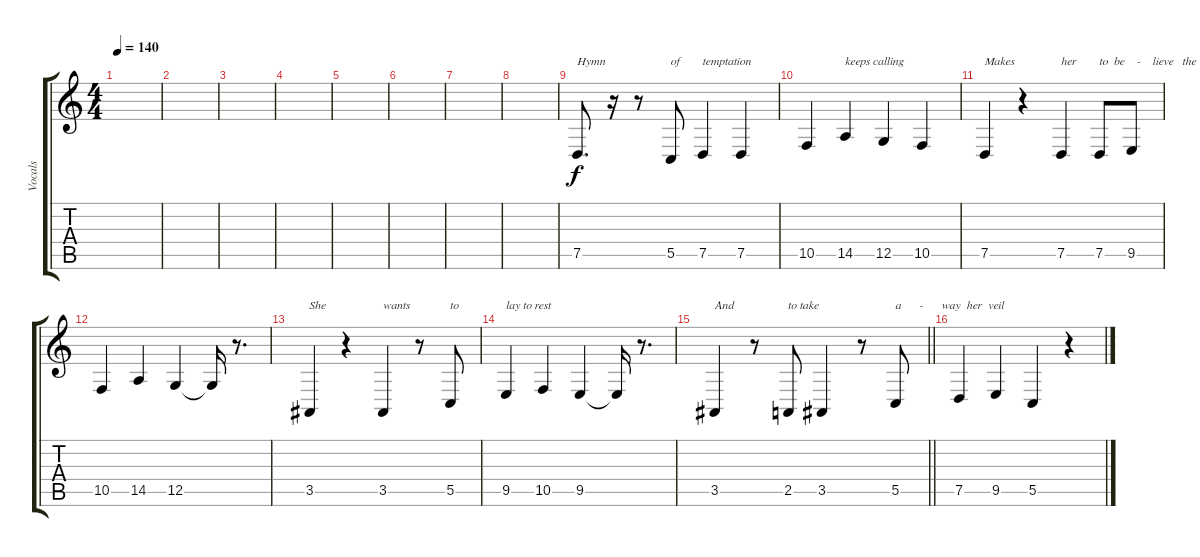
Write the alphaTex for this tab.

\track ("Vocals" "Vocals") {instrument lead2sawtooth}
\staff {score tabs}
\tuning (D4 A3 F3 C3 G2 D2) {hide}
\ts (4 4)
\tempo 140
\clef g2
\ks c
|
|
|
|
|
|
|
|
7.5.8{d txt "Hymn"} r.16 r.8 5.5.8{txt "of"} 7.5.4{txt "temptation"} 7.5.4 |
10.5.4 14.5.4{txt "keeps calling"} 12.5.4 10.5.4 |
7.5.4{txt "Makes"} r.4 7.5.4{txt "her"} 7.5.8{txt "to  be    -    lieve   the   dream"} 9.5.8 |
10.5.4 14.5.4 12.5.4 12.5{t}.16 r.8{d} |
3.5.4{txt "She"} r.4 3.5.4{txt "wants"} r.8 5.5.8{txt "to"} |
9.5.4{txt "lay to rest"} 10.5.4 9.5.4 9.5{t}.16 r.8{d} |
\barLineRight lightlight
3.5.4{txt "And"} r.8 2.5.8{txt "to take"} 3.5.4 r.8 5.5.8{txt "a      -      way  her  veil"} |
\section ("" "")
7.5.4 9.5.4 5.5.4 r.4
